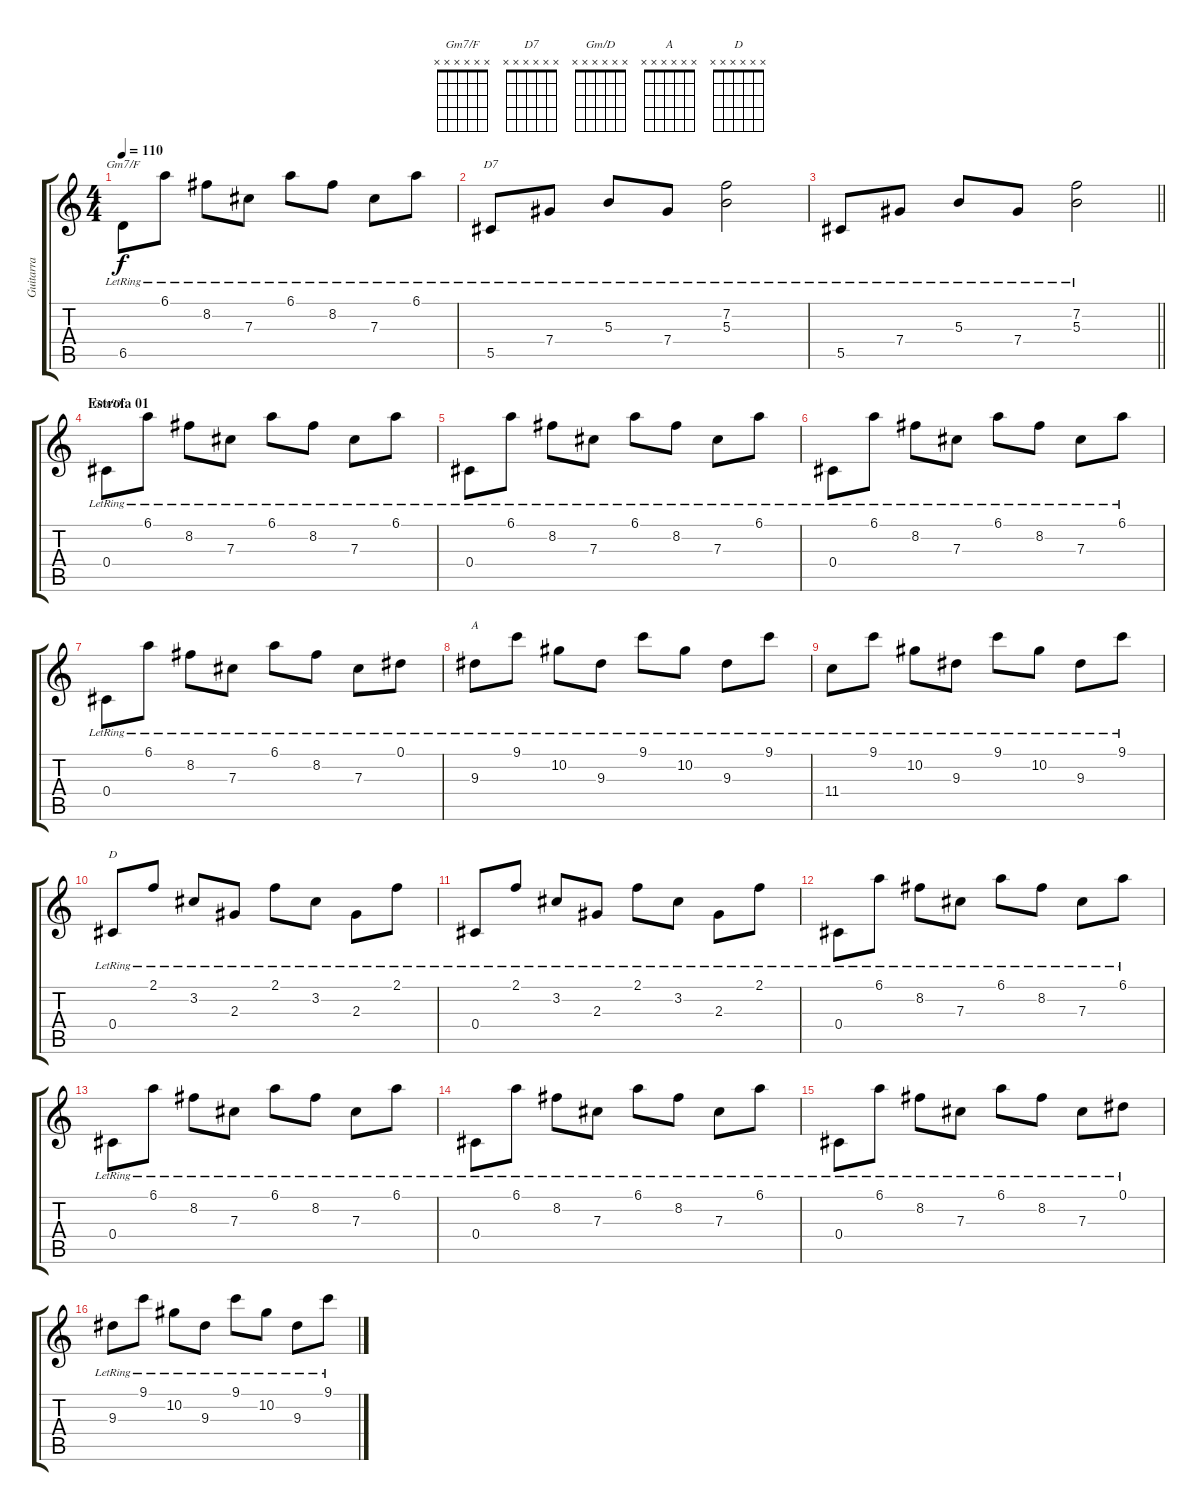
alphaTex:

\track ("Guitarra" "Guitarra") {instrument acousticguitarsteel}
\staff {score tabs}
\tuning (Eb4 Bb3 Gb3 Db3 Ab2 Eb2) {hide}
\chord ("Gm7/F" x x x x x x)
\chord ("D7" x x x x x x)
\chord ("Gm/D" x x x x x x)
\chord ("A" x x x x x x)
\chord ("D" x x x x x x)
\ts (4 4)
\tempo 110
\clef g2
\ks c
6.5{lr}.8{ch "Gm7/F" dy f} 6.1{lr}.8 8.2{lr}.8 7.3{lr}.8 6.1{lr}.8 8.2{lr}.8 7.3{lr}.8 6.1{lr}.8 |
5.5{lr}.8{ch "D7"} 7.4{lr}.8 5.3{lr}.8 7.4{lr}.8 (7.2{lr} 5.3{lr}).2 |
\barLineRight lightlight
5.5{lr}.8 7.4{lr}.8 5.3{lr}.8 7.4{lr}.8 (7.2{lr} 5.3{lr}).2 |
\section ("" "Estrofa 01")
0.4{lr}.8{ch "Gm/D"} 6.1{lr}.8 8.2{lr}.8 7.3{lr}.8 6.1{lr}.8 8.2{lr}.8 7.3{lr}.8 6.1{lr}.8 |
0.4{lr}.8 6.1{lr}.8 8.2{lr}.8 7.3{lr}.8 6.1{lr}.8 8.2{lr}.8 7.3{lr}.8 6.1{lr}.8 |
0.4{lr}.8 6.1{lr}.8 8.2{lr}.8 7.3{lr}.8 6.1{lr}.8 8.2{lr}.8 7.3{lr}.8 6.1{lr}.8 |
0.4{lr}.8 6.1{lr}.8 8.2{lr}.8 7.3{lr}.8 6.1{lr}.8 8.2{lr}.8 7.3{lr}.8 0.1{lr}.8 |
9.3{lr}.8{ch "A"} 9.1{lr}.8 10.2{lr}.8 9.3{lr}.8 9.1{lr}.8 10.2{lr}.8 9.3{lr}.8 9.1{lr}.8 |
11.4{lr}.8 9.1{lr}.8 10.2{lr}.8 9.3{lr}.8 9.1{lr}.8 10.2{lr}.8 9.3{lr}.8 9.1{lr}.8 |
0.4{lr}.8{ch "D"} 2.1{lr}.8 3.2{lr}.8 2.3{lr}.8 2.1{lr}.8 3.2{lr}.8 2.3{lr}.8 2.1{lr}.8 |
0.4{lr}.8 2.1{lr}.8 3.2{lr}.8 2.3{lr}.8 2.1{lr}.8 3.2{lr}.8 2.3{lr}.8 2.1{lr}.8 |
0.4{lr}.8 6.1{lr}.8 8.2{lr}.8 7.3{lr}.8 6.1{lr}.8 8.2{lr}.8 7.3{lr}.8 6.1{lr}.8 |
0.4{lr}.8 6.1{lr}.8 8.2{lr}.8 7.3{lr}.8 6.1{lr}.8 8.2{lr}.8 7.3{lr}.8 6.1{lr}.8 |
0.4{lr}.8 6.1{lr}.8 8.2{lr}.8 7.3{lr}.8 6.1{lr}.8 8.2{lr}.8 7.3{lr}.8 6.1{lr}.8 |
0.4{lr}.8 6.1{lr}.8 8.2{lr}.8 7.3{lr}.8 6.1{lr}.8 8.2{lr}.8 7.3{lr}.8 0.1{lr}.8 |
9.3{lr}.8 9.1{lr}.8 10.2{lr}.8 9.3{lr}.8 9.1{lr}.8 10.2{lr}.8 9.3{lr}.8 9.1{lr}.8
